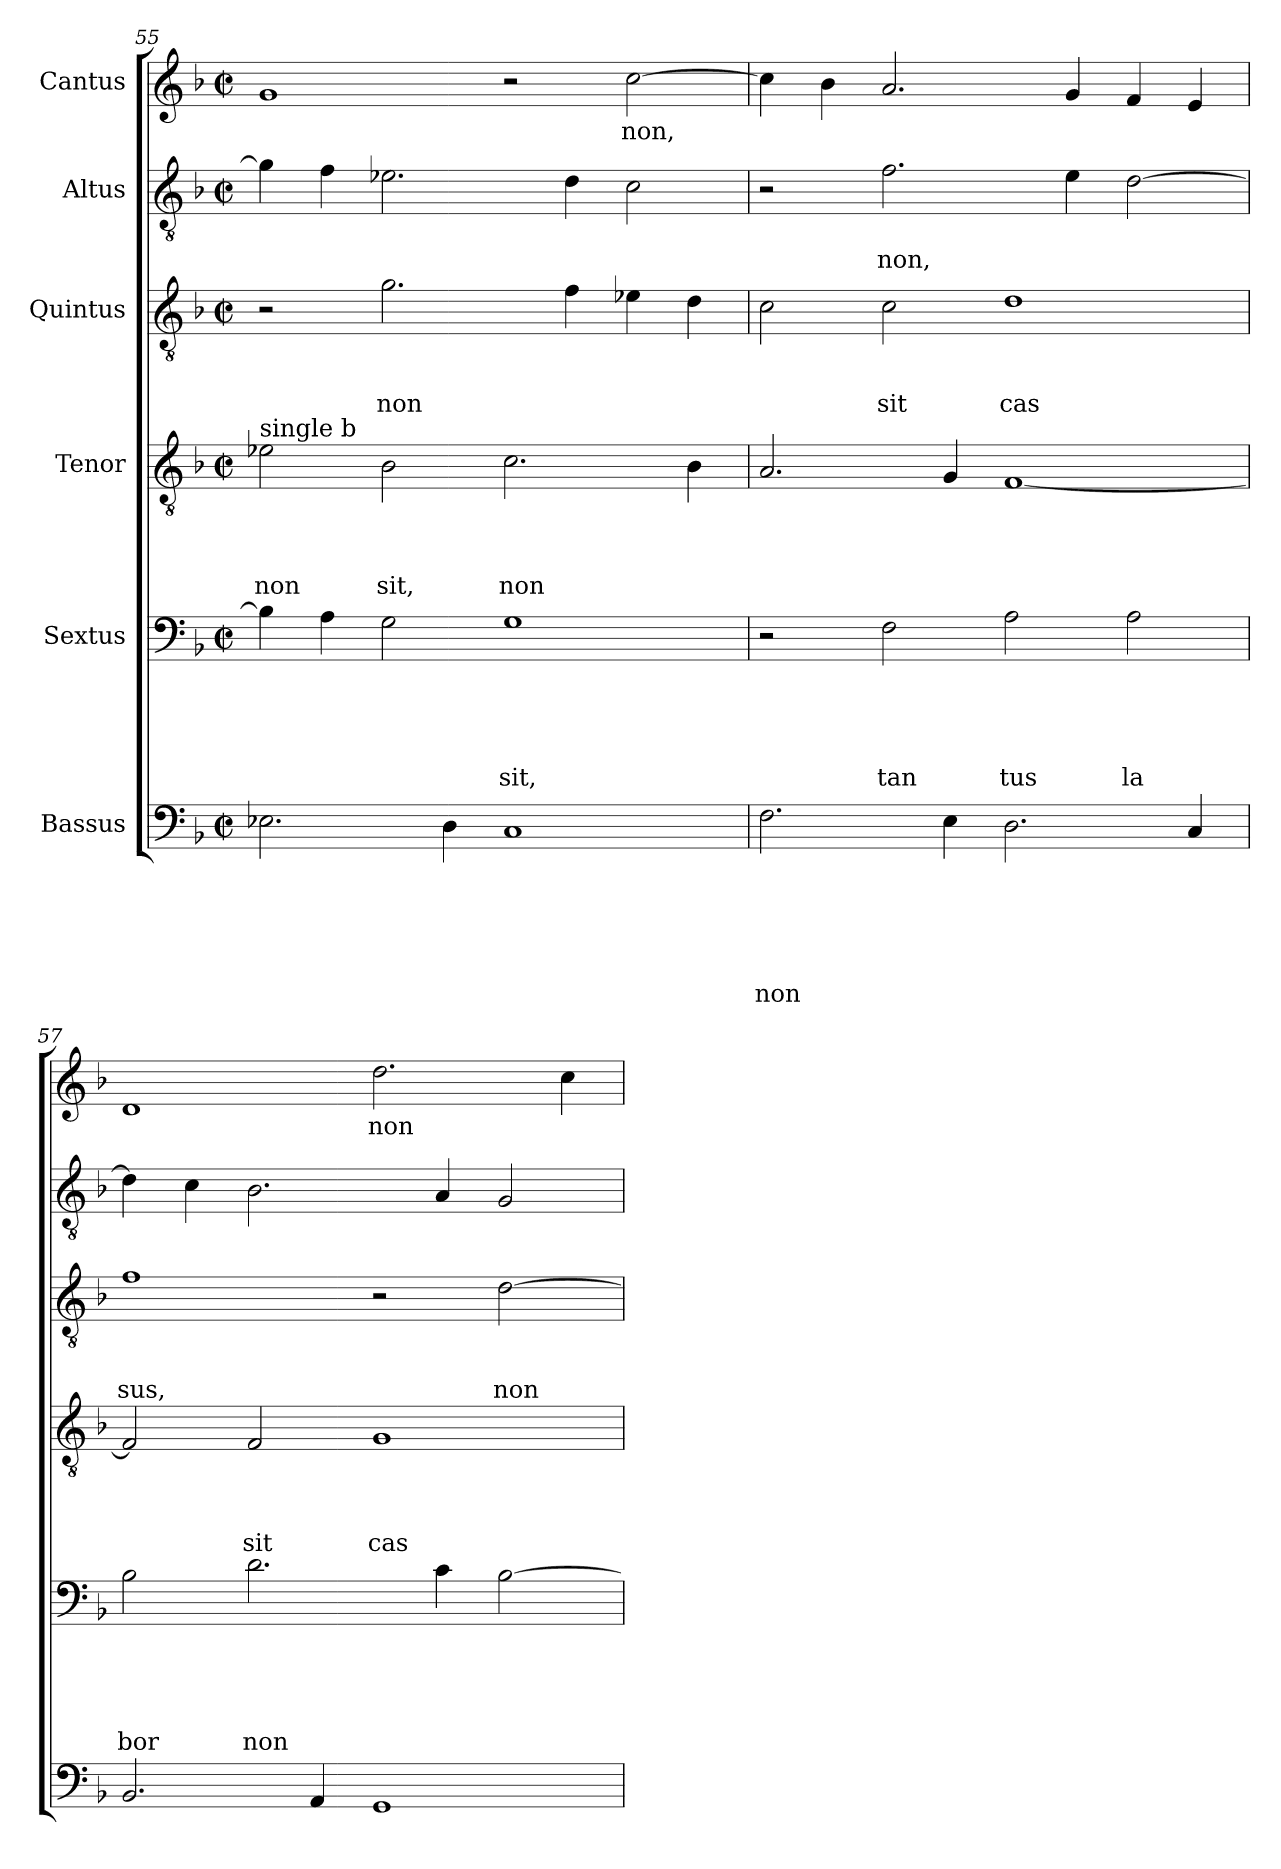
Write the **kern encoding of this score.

**kern	**text	**text	**text	**text	**text	**text	**kern	**text	**text	**text	**text	**text	**kern	**text	**text	**text	**text	**kern	**text	**text	**text	**kern	**text	**text	**kern	**text
*part6	*part6	*part6	*part6	*part6	*part6	*part6	*part5	*part5	*part5	*part5	*part5	*part5	*part4	*part4	*part4	*part4	*part4	*part3	*part3	*part3	*part3	*part2	*part2	*part2	*part1	*part1
*staff6	*staff6	*staff6	*staff6	*staff6	*staff6	*staff6	*staff5	*staff5	*staff5	*staff5	*staff5	*staff5	*staff4	*staff4	*staff4	*staff4	*staff4	*staff3	*staff3	*staff3	*staff3	*staff2	*staff2	*staff2	*staff1	*staff1
*I"Bassus	*	*	*	*	*	*	*I"Sextus	*	*	*	*	*	*I"Tenor	*	*	*	*	*I"Quintus	*	*	*	*I"Altus	*	*	*I"Cantus	*
*clefF4	*	*	*	*	*	*	*clefF4	*	*	*	*	*	*clefGv2	*	*	*	*	*clefGv2	*	*	*	*clefGv2	*	*	*clefG2	*
*k[b-]	*	*	*	*	*	*	*k[b-]	*	*	*	*	*	*k[b-]	*	*	*	*	*k[b-]	*	*	*	*k[b-]	*	*	*k[b-]	*
*F:	*	*	*	*	*	*	*F:	*	*	*	*	*	*F:	*	*	*	*	*F:	*	*	*	*F:	*	*	*F:	*
*M2/2	*	*	*	*	*	*	*M2/2	*	*	*	*	*	*M2/2	*	*	*	*	*M2/2	*	*	*	*M2/2	*	*	*M2/2	*
*met(c|)	*	*	*	*	*	*	*met(c|)	*	*	*	*	*	*met(c|)	*	*	*	*	*met(c|)	*	*	*	*met(c|)	*	*	*met(c|)	*
=55	=55	=55	=55	=55	=55	=55	=55	=55	=55	=55	=55	=55	=55	=55	=55	=55	=55	=55	=55	=55	=55	=55	=55	=55	=55	=55
!	!	!	!	!	!	!	!	!	!	!	!	!	!LO:TX:a:t=single b	!	!	!	!	!	!	!	!	!	!	!	!	!
!	!	!	!	!	!	!	!	!	!	!	!	!	!	!	!	!	!LO:LY:b	!	!	!	!	!	!	!	!	!
2.E-X\	.	.	.	.	.	.	4B-\]	.	.	.	.	.	2e-\	.	.	.	non	2r	.	.	.	4g\]	.	.	1g	.
.	.	.	.	.	.	.	4A\	.	.	.	.	.	.	.	.	.	.	.	.	.	.	4f\	.	.	.	.
!	!	!	!	!	!	!	!	!	!	!	!	!	!	!	!	!	!LO:LY:b	!	!	!	!LO:LY:b	!	!	!	!	!
.	.	.	.	.	.	.	2G\	.	.	.	.	.	2B-\	.	.	.	sit,	2.g\	.	.	non	2.e-X\	.	.	.	.
4D\	.	.	.	.	.	.	.	.	.	.	.	.	.	.	.	.	.	.	.	.	.	.	.	.	.	.
!	!	!	!	!	!	!	!	!	!	!	!	!LO:LY:b	!	!	!	!	!LO:LY:b	!	!	!	!	!	!	!	!	!
1C	.	.	.	.	.	.	1G	.	.	.	.	sit,	2.c\	.	.	.	non	.	.	.	.	.	.	.	2r	.
.	.	.	.	.	.	.	.	.	.	.	.	.	.	.	.	.	.	4f\	.	.	.	4d\	.	.	.	.
!	!	!	!	!	!	!	!	!	!	!	!	!	!	!	!	!	!	!	!	!	!	!	!	!	!	!LO:LY:b
.	.	.	.	.	.	.	.	.	.	.	.	.	.	.	.	.	.	4e-X\	.	.	.	2c\	.	.	[>2cc\	non,
.	.	.	.	.	.	.	.	.	.	.	.	.	4B-\	.	.	.	.	4d\	.	.	.	.	.	.	.	.
=56	=56	=56	=56	=56	=56	=56	=56	=56	=56	=56	=56	=56	=56	=56	=56	=56	=56	=56	=56	=56	=56	=56	=56	=56	=56	=56
!	!	!	!	!	!	!LO:LY:b	!	!	!	!	!	!	!	!	!	!	!	!	!	!	!	!	!	!	!	!
2.F\	.	.	.	.	.	non	2r	.	.	.	.	.	2.A/	.	.	.	.	2c\	.	.	.	2r	.	.	4cc\]	.
.	.	.	.	.	.	.	.	.	.	.	.	.	.	.	.	.	.	.	.	.	.	.	.	.	4b-\	.
!	!	!	!	!	!	!	!	!	!	!	!	!LO:LY:b	!	!	!	!	!	!	!	!	!LO:LY:b	!	!	!LO:LY:b	!	!
.	.	.	.	.	.	.	2F\	.	.	.	.	tan	.	.	.	.	.	2c\	.	.	sit	2.f\	.	non,	2.a/	.
4E\	.	.	.	.	.	.	.	.	.	.	.	.	4G/	.	.	.	.	.	.	.	.	.	.	.	.	.
!	!	!	!	!	!	!	!	!	!	!	!	!LO:LY:b	!	!	!	!	!	!	!	!	!LO:LY:b	!	!	!	!	!
2.D\	.	.	.	.	.	.	2A\	.	.	.	.	tus	[<1F	.	.	.	.	1d	.	.	cas	.	.	.	.	.
.	.	.	.	.	.	.	.	.	.	.	.	.	.	.	.	.	.	.	.	.	.	4e\	.	.	4g/	.
!	!	!	!	!	!	!	!	!	!	!	!	!LO:LY:b	!	!	!	!	!	!	!	!	!	!	!	!	!	!
.	.	.	.	.	.	.	2A\	.	.	.	.	la	.	.	.	.	.	.	.	.	.	[<2d\	.	.	4f/	.
4C/	.	.	.	.	.	.	.	.	.	.	.	.	.	.	.	.	.	.	.	.	.	.	.	.	4e/	.
!!LO:PB:g=z
=57	=57	=57	=57	=57	=57	=57	=57	=57	=57	=57	=57	=57	=57	=57	=57	=57	=57	=57	=57	=57	=57	=57	=57	=57	=57	=57
!	!	!	!	!	!	!	!	!	!	!	!	!LO:LY:b	!	!	!	!	!	!	!	!	!LO:LY:b	!	!	!	!	!
2.BB-/	.	.	.	.	.	.	2B-\	.	.	.	.	bor	2F/]	.	.	.	.	1f	.	.	sus,	4d\]	.	.	1d	.
.	.	.	.	.	.	.	.	.	.	.	.	.	.	.	.	.	.	.	.	.	.	4c\	.	.	.	.
!	!	!	!	!	!	!	!	!	!	!	!	!LO:LY:b	!	!	!	!	!LO:LY:b	!	!	!	!	!	!	!	!	!
.	.	.	.	.	.	.	2.d\	.	.	.	.	non	2F/	.	.	.	sit	.	.	.	.	2.B-\	.	.	.	.
4AA/	.	.	.	.	.	.	.	.	.	.	.	.	.	.	.	.	.	.	.	.	.	.	.	.	.	.
!	!	!	!	!	!	!	!	!	!	!	!	!	!	!	!	!	!LO:LY:b	!	!	!	!	!	!	!	!	!LO:LY:b
1GG	.	.	.	.	.	.	.	.	.	.	.	.	1G	.	.	.	cas	2r	.	.	.	.	.	.	2.dd\	non
.	.	.	.	.	.	.	4c\	.	.	.	.	.	.	.	.	.	.	.	.	.	.	4A/	.	.	.	.
!	!	!	!	!	!	!	!	!	!	!	!	!	!	!	!	!	!	!	!	!	!LO:LY:b	!	!	!	!	!
.	.	.	.	.	.	.	[>2B-\	.	.	.	.	.	.	.	.	.	.	[>2d\	.	.	non	2G/	.	.	.	.
.	.	.	.	.	.	.	.	.	.	.	.	.	.	.	.	.	.	.	.	.	.	.	.	.	4cc\	.
=	=	=	=	=	=	=	=	=	=	=	=	=	=	=	=	=	=	=	=	=	=	=	=	=	=	=
*-	*-	*-	*-	*-	*-	*-	*-	*-	*-	*-	*-	*-	*-	*-	*-	*-	*-	*-	*-	*-	*-	*-	*-	*-	*-	*-
